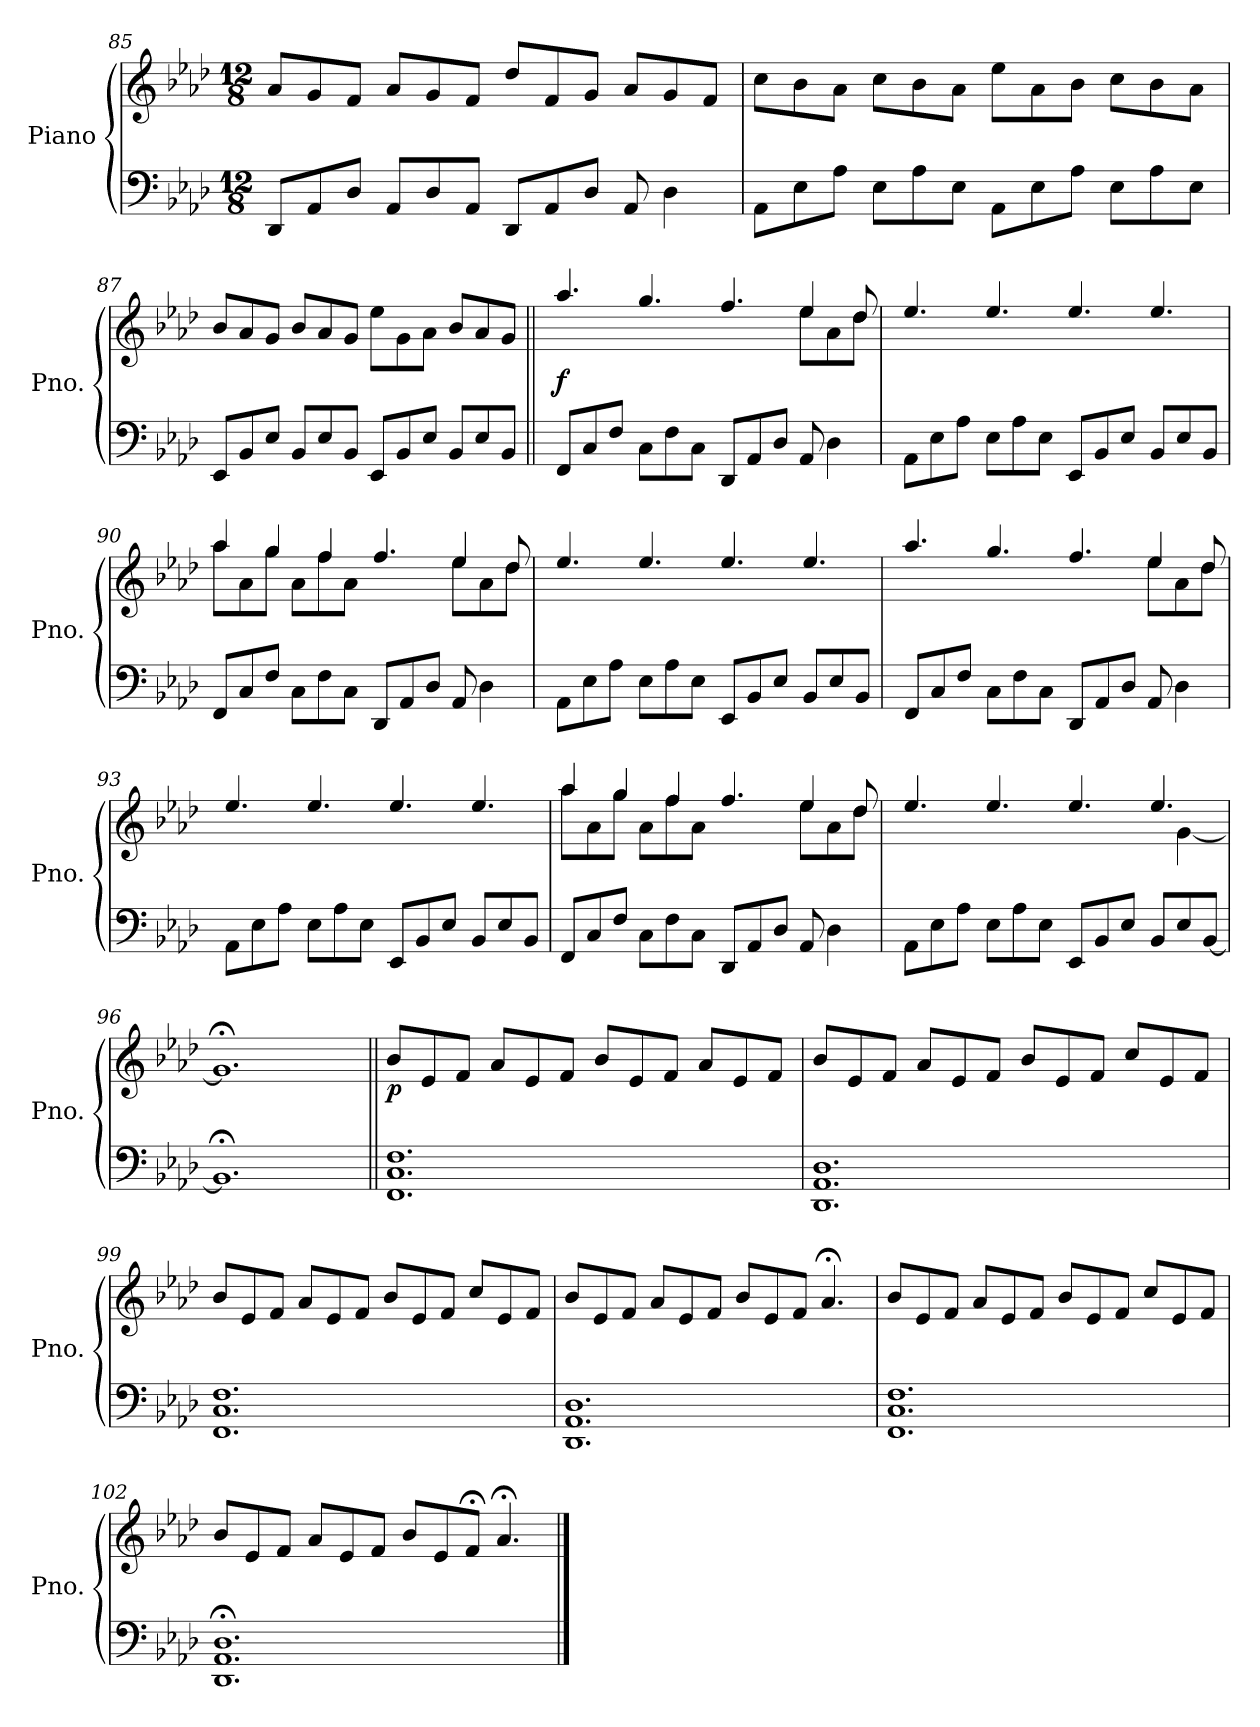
**kern	**kern	**dynam
*part1	*part1	*part1
*staff2	*staff1	*staff1/2
*I"Piano	*	*
*I'Pno.	*	*
*clefF4	*clefG2	*
*k[b-e-a-d-]	*k[b-e-a-d-]	*
*M12/8	*M12/8	*
=85	=85	=85
8DD-/L	8a-/L	.
8AA-/	8g/	.
8D-/J	8f/J	.
8AA-/L	8a-/L	.
8D-/	8g/	.
8AA-/J	8f/J	.
8DD-/L	8dd-/L	.
8AA-/	8f/	.
8D-/J	8g/J	.
8AA-/	8a-/L	.
4D-\	8g/	.
.	8f/J	.
=86	=86	=86
8AA-\L	8cc\L	.
8E-\	8b-\	.
8A-\J	8a-\J	.
8E-\L	8cc\L	.
8A-\	8b-\	.
8E-\J	8a-\J	.
8AA-\L	8ee-\L	.
8E-\	8a-\	.
8A-\J	8b-\J	.
8E-\L	8cc\L	.
8A-\	8b-\	.
8E-\J	8a-\J	.
=87	=87	=87
8EE-/L	8b-/L	.
8BB-/	8a-/	.
8E-/J	8g/J	.
8BB-/L	8b-/L	.
8E-/	8a-/	.
8BB-/J	8g/J	.
8EE-/L	8ee-\L	.
8BB-/	8g\	.
8E-/J	8a-\J	.
8BB-/L	8b-/L	.
8E-/	8a-/	.
8BB-/J	8g/J	.
!!LO:LB:g=z
=88||	=88||	=88||
*	*MM144	*
*	*^	*
!	!	!	!LO:DY:b
8FF/L	4.aa-/	8aa-\Lyy	f
8C/	.	8a-\	.
8F/J	.	8cc\J	.
8C\L	4.gg/	8gg\Lyy	.
8F\	.	8a-\	.
8C\J	.	8cc\J	.
8DD-/L	4.ff/	8ff\Lyy	.
8AA-/	.	8a-\	.
8D-/J	.	8dd-\J	.
8AA-/	4ee-/	8ee-\L	.
4D-\	.	8a-\	.
.	8dd-/	8dd-\J	.
=89	=89	=89	=89
8AA-\L	4.ee-/	8ee-\Lyy	.
8E-\	.	8a-\	.
8A-\J	.	8cc\J	.
8E-\L	4.ee-/	8ee-\Lyy	.
8A-\	.	8a-\	.
8E-\J	.	8cc\J	.
8EE-/L	4.ee-/	8ee-\Lyy	.
8BB-/	.	8g\	.
8E-/J	.	8b-\J	.
8BB-/L	4.ee-/	8ee-\Lyy	.
8E-/	.	8g\	.
8BB-/J	.	8b-\J	.
!!LO:LB:g=z	!!
=90	=90	=90	=90
8FF/L	4aa-/	8aa-\L	.
8C/	.	8a-\	.
8F/J	4gg/	8gg\J	.
8C\L	.	8a-\L	.
8F\	4ff/	8ff\	.
8C\J	.	8a-\J	.
8DD-/L	4.ff/	8ff\Lyy	.
8AA-/	.	8a-\	.
8D-/J	.	8dd-\J	.
8AA-/	4ee-/	8ee-\L	.
4D-\	.	8a-\	.
.	8dd-/	8dd-\J	.
=91	=91	=91	=91
8AA-\L	4.ee-/	8ee-\Lyy	.
8E-\	.	8a-\	.
8A-\J	.	8cc\J	.
8E-\L	4.ee-/	8ee-\Lyy	.
8A-\	.	8a-\	.
8E-\J	.	8cc\J	.
8EE-/L	4.ee-/	8ee-\Lyy	.
8BB-/	.	8g\	.
8E-/J	.	8b-\J	.
8BB-/L	4.ee-/	8ee-\Lyy	.
8E-/	.	8g\	.
8BB-/J	.	8b-\J	.
!!LO:LB:g=z	!!
=92	=92	=92	=92
8FF/L	4.aa-/	8aa-\Lyy	.
8C/	.	8a-\	.
8F/J	.	8cc\J	.
8C\L	4.gg/	8gg\Lyy	.
8F\	.	8a-\	.
8C\J	.	8cc\J	.
8DD-/L	4.ff/	8ff\Lyy	.
8AA-/	.	8a-\	.
8D-/J	.	8dd-\J	.
8AA-/	4ee-/	8ee-\L	.
4D-\	.	8a-\	.
.	8dd-/	8dd-\J	.
=93	=93	=93	=93
8AA-\L	4.ee-/	8ee-\Lyy	.
8E-\	.	8a-\	.
8A-\J	.	8cc\J	.
8E-\L	4.ee-/	8ee-\Lyy	.
8A-\	.	8a-\	.
8E-\J	.	8cc\J	.
8EE-/L	4.ee-/	8ee-\Lyy	.
8BB-/	.	8g\	.
8E-/J	.	8b-\J	.
8BB-/L	4.ee-/	8ee-\Lyy	.
8E-/	.	8g\	.
8BB-/J	.	8b-\J	.
!!LO:LB:g=z	!!
=94	=94	=94	=94
8FF/L	4aa-/	8aa-\L	.
8C/	.	8a-\	.
8F/J	4gg/	8gg\J	.
8C\L	.	8a-\L	.
8F\	4ff/	8ff\	.
8C\J	.	8a-\J	.
8DD-/L	4.ff/	8ff\Lyy	.
8AA-/	.	8a-\	.
8D-/J	.	8dd-\J	.
8AA-/	4ee-/	8ee-\L	.
4D-\	.	8a-\	.
.	8dd-/	8dd-\J	.
=95	=95	=95	=95
8AA-\L	4.ee-/	8ee-\Lyy	.
8E-\	.	8a-\	.
8A-\J	.	8cc\J	.
8E-\L	4.ee-/	8ee-\Lyy	.
8A-\	.	8a-\	.
8E-\J	.	8cc\J	.
8EE-/L	4.ee-/	8ee-\Lyy	.
8BB-/	.	8g\	.
8E-/J	.	8b-\J	.
8BB-/L	4.ee-/	8ee-\yy	.
8E-/	.	[4g\	.
[8BB-/J	.	.	.
*	*v	*v	*
=96	=96	=96
1.BB-;<]	1.g;<]	.
!!LO:PB:g=z
=97||	=97||	=97||
*	*MM132	*
!	!	!LO:DY:b
1.FF 1.C 1.F	8b-/L	p
.	8e-/	.
.	8f/J	.
.	8a-/L	.
.	8e-/	.
.	8f/J	.
.	8b-/L	.
.	8e-/	.
.	8f/J	.
.	8a-/L	.
.	8e-/	.
.	8f/J	.
=98	=98	=98
1.DD- 1.AA- 1.D-	8b-/L	.
.	8e-/	.
.	8f/J	.
.	8a-/L	.
.	8e-/	.
.	8f/J	.
.	8b-/L	.
.	8e-/	.
.	8f/J	.
.	8cc/L	.
.	8e-/	.
.	8f/J	.
!!LO:LB:g=z
=99	=99	=99
1.FF 1.C 1.F	8b-/L	.
.	8e-/	.
.	8f/J	.
.	8a-/L	.
.	8e-/	.
.	8f/J	.
.	8b-/L	.
.	8e-/	.
.	8f/J	.
.	8cc/L	.
.	8e-/	.
.	8f/J	.
=100	=100	=100
1.DD- 1.AA- 1.D-	8b-/L	.
.	8e-/	.
.	8f/J	.
.	8a-/L	.
.	8e-/	.
.	8f/J	.
.	8b-/L	.
.	8e-/	.
.	8f/J	.
.	4.a-;</	.
!!LO:LB:g=z
=101	=101	=101
1.FF 1.C 1.F	8b-/L	.
.	8e-/	.
.	8f/J	.
.	8a-/L	.
.	8e-/	.
.	8f/J	.
.	8b-/L	.
.	8e-/	.
.	8f/J	.
.	8cc/L	.
.	8e-/	.
.	8f/J	.
=102	=102	=102
1.DD-;< 1.AA-;< 1.D-;<	8b-/L	.
.	8e-/	.
.	8f/J	.
.	8a-/L	.
.	8e-/	.
.	8f/J	.
.	8b-/L	.
.	8e-/	.
.	8f;</J	.
.	4.a-;</	.
==	==	==
*-	*-	*-
